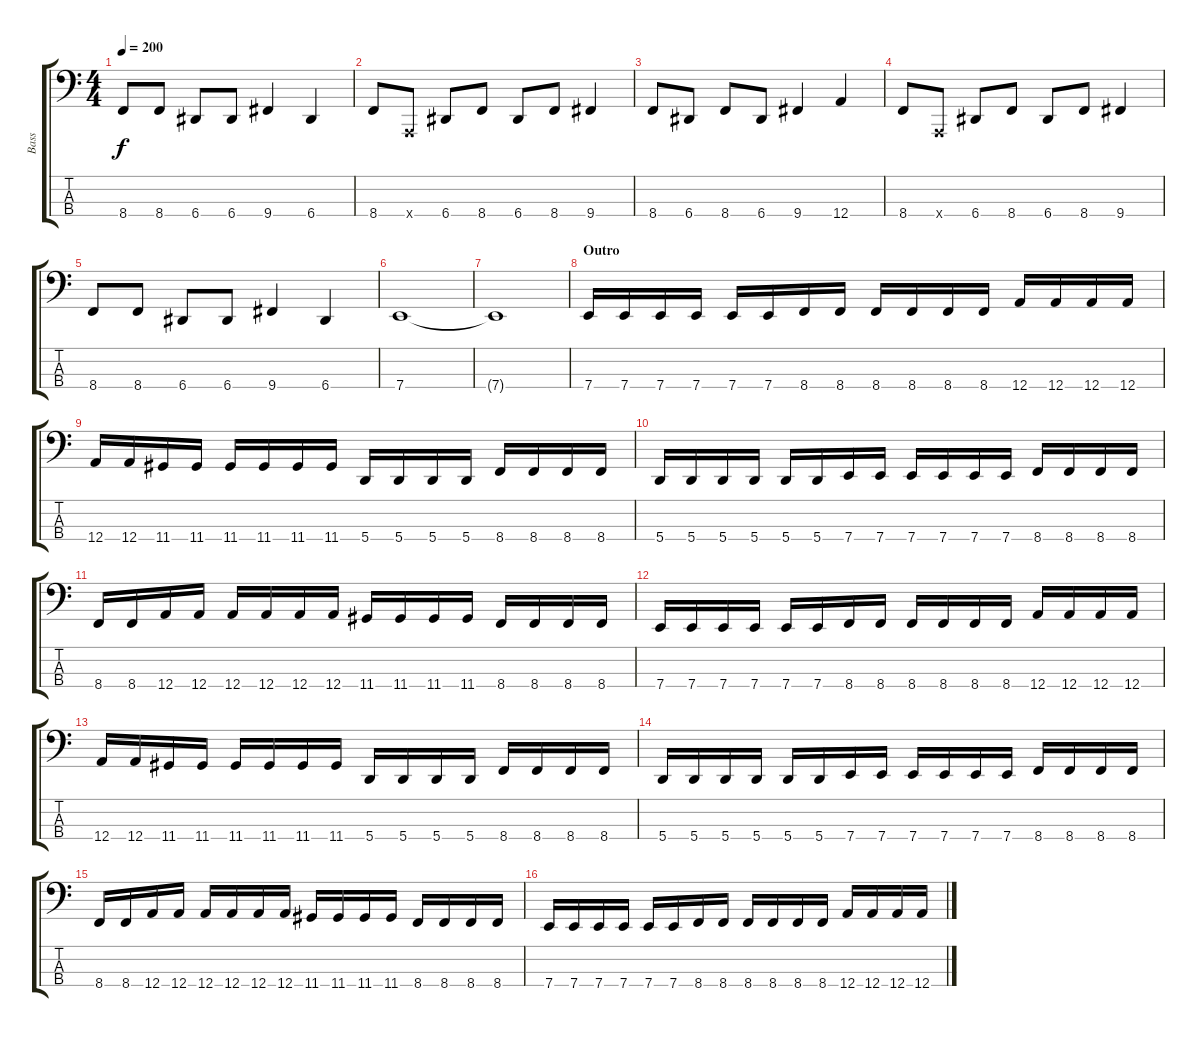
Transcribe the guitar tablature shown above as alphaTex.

\track ("Bass" "Bass") {instrument electricbasspick}
\staff {score tabs}
\tuning (F2 A1 E1 A0) {hide}
\ts (4 4)
\tempo 200
\clef f4
\ks c
8.4.8{dy f} 8.4.8 6.4.8 6.4.8 9.4.4 6.4.4 |
8.4.8 0.4{x}.8 6.4.8 8.4.8 6.4.8 8.4.8 9.4.4 |
8.4.8 6.4.8 8.4.8 6.4.8 9.4.4 12.4.4 |
8.4.8 0.4{x}.8 6.4.8 8.4.8 6.4.8 8.4.8 9.4.4 |
8.4.8 8.4.8 6.4.8 6.4.8 9.4.4 6.4.4 |
7.4.1 |
7.4{t}.1 |
\section ("" "Outro")
7.4.16 7.4.16 7.4.16 7.4.16 7.4.16 7.4.16 8.4.16 8.4.16 8.4.16 8.4.16 8.4.16 8.4.16 12.4.16 12.4.16 12.4.16 12.4.16 |
12.4.16 12.4.16 11.4.16 11.4.16 11.4.16 11.4.16 11.4.16 11.4.16 5.4.16 5.4.16 5.4.16 5.4.16 8.4.16 8.4.16 8.4.16 8.4.16 |
5.4.16 5.4.16 5.4.16 5.4.16 5.4.16 5.4.16 7.4.16 7.4.16 7.4.16 7.4.16 7.4.16 7.4.16 8.4.16 8.4.16 8.4.16 8.4.16 |
8.4.16 8.4.16 12.4.16 12.4.16 12.4.16 12.4.16 12.4.16 12.4.16 11.4.16 11.4.16 11.4.16 11.4.16 8.4.16 8.4.16 8.4.16 8.4.16 |
7.4.16 7.4.16 7.4.16 7.4.16 7.4.16 7.4.16 8.4.16 8.4.16 8.4.16 8.4.16 8.4.16 8.4.16 12.4.16 12.4.16 12.4.16 12.4.16 |
12.4.16 12.4.16 11.4.16 11.4.16 11.4.16 11.4.16 11.4.16 11.4.16 5.4.16 5.4.16 5.4.16 5.4.16 8.4.16 8.4.16 8.4.16 8.4.16 |
5.4.16 5.4.16 5.4.16 5.4.16 5.4.16 5.4.16 7.4.16 7.4.16 7.4.16 7.4.16 7.4.16 7.4.16 8.4.16 8.4.16 8.4.16 8.4.16 |
8.4.16 8.4.16 12.4.16 12.4.16 12.4.16 12.4.16 12.4.16 12.4.16 11.4.16 11.4.16 11.4.16 11.4.16 8.4.16 8.4.16 8.4.16 8.4.16 |
7.4.16 7.4.16 7.4.16 7.4.16 7.4.16 7.4.16 8.4.16 8.4.16 8.4.16 8.4.16 8.4.16 8.4.16 12.4.16 12.4.16 12.4.16 12.4.16
